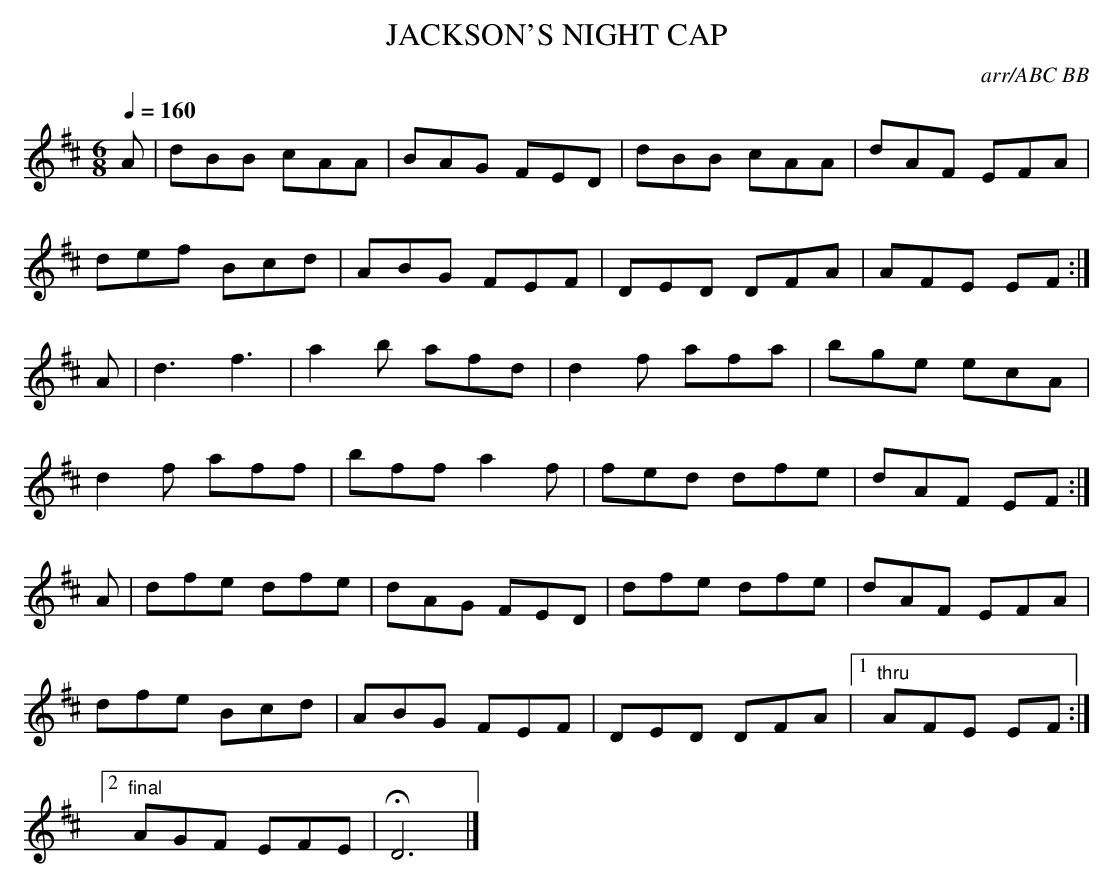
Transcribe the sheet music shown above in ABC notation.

X:1
T:JACKSON'S NIGHT CAP
C:arr/ABC BB
as "Night Cap" in other collections with no attribution
to Jackson.
Q:1/4=160
L:1/8
M:6/8
K:D
A|dBB cAA|BAG FED|dBB cAA|dAF EFA|
def Bcd|ABG FEF|DED DFA|AFE EF :|
A|d3 f3|a2b afd|d2f afa|bge ecA|
d2f aff|bff a2f|fed dfe|dAF EF :|
A|dfe dfe|dAG FED|dfe dfe|dAF EFA|
dfe Bcd|ABG FEF|DED DFA|1 "thru"AFE EF :|
[2 "final"AGF EFE|HD6|]
